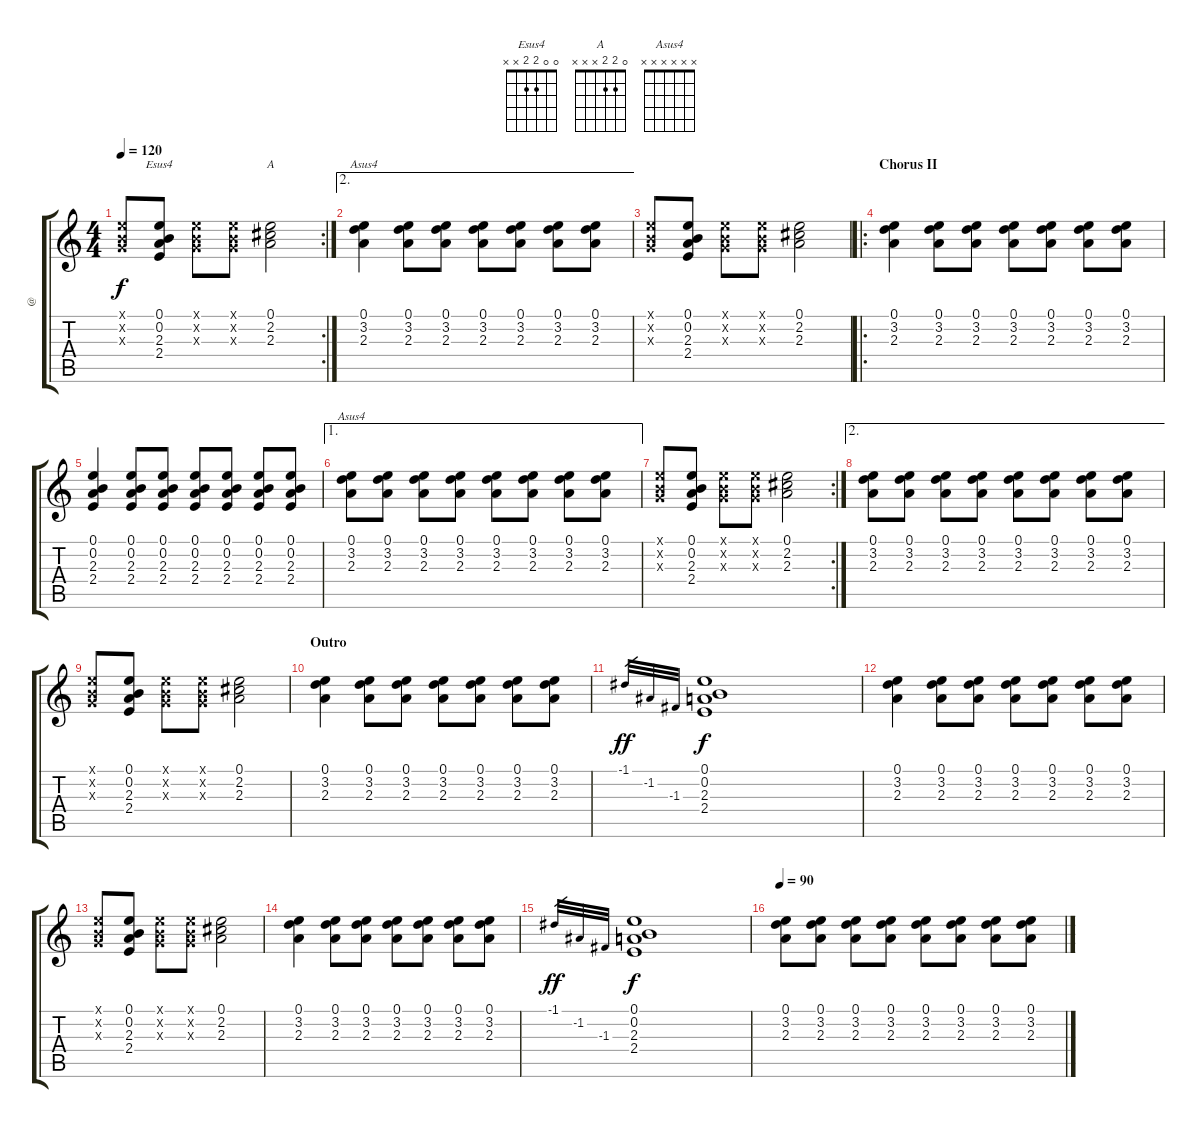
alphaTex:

\track ("@" "@") {instrument acousticguitarnylon}
\staff {score tabs}
\tuning (E4 B3 G3 D3 A2 E2) {hide}
\chord ("Esus4" 0 0 2 2 x x)
\chord ("A" 0 2 2 x x x)
\chord ("Asus4" 0 3 2 x x x)
\chord ("Asus4" x x x x x x) {firstfret 0}
\rc 2
\ts (4 4)
\tempo 120
\clef g2
\ks c
(0.1{x} 0.2{x} 0.3{x}).8{dy f} (0.1 0.2 2.3 2.4).8{ch "Esus4"} (0.1{x} 0.2{x} 0.3{x}).8 (0.1{x} 0.2{x} 0.3{x}).8 (0.1 2.2 2.3).2{ch "A"} |
\ae 2
(0.1 3.2 2.3).4{ch "Asus4"} (0.1 3.2 2.3).8 (0.1 3.2 2.3).8 (0.1 3.2 2.3).8 (0.1 3.2 2.3).8 (0.1 3.2 2.3).8 (0.1 3.2 2.3).8 |
(0.1{x} 0.2{x} 0.3{x}).8 (0.1 0.2 2.3 2.4).8 (0.1{x} 0.2{x} 0.3{x}).8 (0.1{x} 0.2{x} 0.3{x}).8 (0.1 2.2 2.3).2 |
\ro
\section ("" "Chorus II")
(0.1 3.2 2.3).4 (0.1 3.2 2.3).8 (0.1 3.2 2.3).8 (0.1 3.2 2.3).8 (0.1 3.2 2.3).8 (0.1 3.2 2.3).8 (0.1 3.2 2.3).8 |
(0.1 0.2 2.3 2.4).4 (0.1 0.2 2.3 2.4).8 (0.1 0.2 2.3 2.4).8 (0.1 0.2 2.3 2.4).8 (0.1 0.2 2.3 2.4).8 (0.1 0.2 2.3 2.4).8 (0.1 0.2 2.3 2.4).8 |
\ae 1
(0.1 3.2 2.3).8{ch "Asus4"} (0.1 3.2 2.3).8 (0.1 3.2 2.3).8 (0.1 3.2 2.3).8 (0.1 3.2 2.3).8 (0.1 3.2 2.3).8 (0.1 3.2 2.3).8 (0.1 3.2 2.3).8 |
\rc 2
(0.1{x} 0.2{x} 0.3{x}).8 (0.1 0.2 2.3 2.4).8 (0.1{x} 0.2{x} 0.3{x}).8 (0.1{x} 0.2{x} 0.3{x}).8 (0.1 2.2 2.3).2 |
\ae 2
(0.1 3.2 2.3).8 (0.1 3.2 2.3).8 (0.1 3.2 2.3).8 (0.1 3.2 2.3).8 (0.1 3.2 2.3).8 (0.1 3.2 2.3).8 (0.1 3.2 2.3).8 (0.1 3.2 2.3).8 |
(0.1{x} 0.2{x} 0.3{x}).8 (0.1 0.2 2.3 2.4).8 (0.1{x} 0.2{x} 0.3{x}).8 (0.1{x} 0.2{x} 0.3{x}).8 (0.1 2.2 2.3).2 |
\section ("" "Outro")
(0.1 3.2 2.3).4 (0.1 3.2 2.3).8 (0.1 3.2 2.3).8 (0.1 3.2 2.3).8 (0.1 3.2 2.3).8 (0.1 3.2 2.3).8 (0.1 3.2 2.3).8 |
-1.1.32{gr dy ff} -1.2.32{gr} -1.3.32{gr} (0.1 0.2 2.3 2.4).1{dy f} |
(0.1 3.2 2.3).4 (0.1 3.2 2.3).8 (0.1 3.2 2.3).8 (0.1 3.2 2.3).8 (0.1 3.2 2.3).8 (0.1 3.2 2.3).8 (0.1 3.2 2.3).8 |
(0.1{x} 0.2{x} 0.3{x}).8 (0.1 0.2 2.3 2.4).8 (0.1{x} 0.2{x} 0.3{x}).8 (0.1{x} 0.2{x} 0.3{x}).8 (0.1 2.2 2.3).2 |
(0.1 3.2 2.3).4 (0.1 3.2 2.3).8 (0.1 3.2 2.3).8 (0.1 3.2 2.3).8 (0.1 3.2 2.3).8 (0.1 3.2 2.3).8 (0.1 3.2 2.3).8 |
-1.1.32{gr dy ff} -1.2.32{gr} -1.3.32{gr} (0.1 0.2 2.3 2.4).1{dy f} |
\tempo 90
(0.1 3.2 2.3).8 (0.1 3.2 2.3).8 (0.1 3.2 2.3).8 (0.1 3.2 2.3).8 (0.1 3.2 2.3).8 (0.1 3.2 2.3).8 (0.1 3.2 2.3).8 (0.1 3.2 2.3).8
